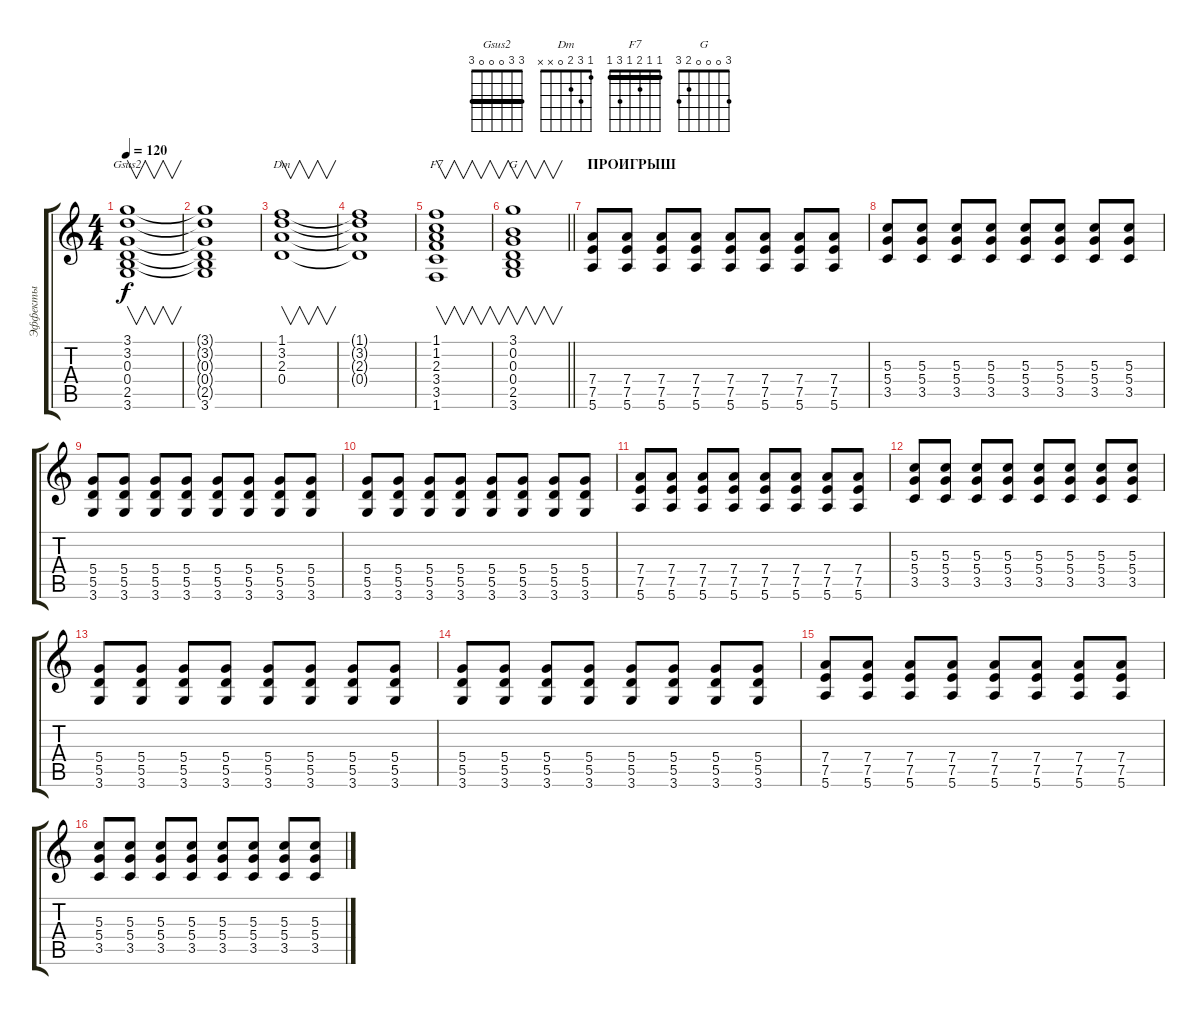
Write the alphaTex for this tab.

\track ("Эффекты" "Эффекты") {instrument distortionguitar}
\staff {score tabs}
\tuning (E4 B3 G3 D3 A2 E2) {hide}
\chord ("Gsus2" 3 3 0 0 0 3) {barre 3}
\chord ("Dm" 1 3 2 0 x x)
\chord ("F7" 1 1 2 1 3 1) {barre 1}
\chord ("G" 3 0 0 0 2 3)
\ts (4 4)
\tempo 120
\clef g2
\ks c
(3.1 3.2 0.3 0.4 2.5 3.6).1{v ch "Gsus2" dy f} |
(3.1{t} 3.2{t} 0.3{t} 0.4{t} 2.5{t} 3.6).1 |
(1.1 3.2 2.3 0.4).1{v ch "Dm"} |
(1.1{t} 3.2{t} 2.3{t} 0.4{t}).1 |
(1.1 1.2 2.3 3.4 3.5 1.6).1{v ch "F7"} |
\barLineRight lightlight
(3.1 0.2 0.3 0.4 2.5 3.6).1{v ch "G"} |
\section ("" "ПРОИГРЫШ")
(7.4 7.5 5.6).8 (7.4 7.5 5.6).8 (7.4 7.5 5.6).8 (7.4 7.5 5.6).8 (7.4 7.5 5.6).8 (7.4 7.5 5.6).8 (7.4 7.5 5.6).8 (7.4 7.5 5.6).8 |
(5.3 5.4 3.5).8 (5.3 5.4 3.5).8 (5.3 5.4 3.5).8 (5.3 5.4 3.5).8 (5.3 5.4 3.5).8 (5.3 5.4 3.5).8 (5.3 5.4 3.5).8 (5.3 5.4 3.5).8 |
(5.4 5.5 3.6).8 (5.4 5.5 3.6).8 (5.4 5.5 3.6).8 (5.4 5.5 3.6).8 (5.4 5.5 3.6).8 (5.4 5.5 3.6).8 (5.4 5.5 3.6).8 (5.4 5.5 3.6).8 |
(5.4 5.5 3.6).8 (5.4 5.5 3.6).8 (5.4 5.5 3.6).8 (5.4 5.5 3.6).8 (5.4 5.5 3.6).8 (5.4 5.5 3.6).8 (5.4 5.5 3.6).8 (5.4 5.5 3.6).8 |
(7.4 7.5 5.6).8 (7.4 7.5 5.6).8 (7.4 7.5 5.6).8 (7.4 7.5 5.6).8 (7.4 7.5 5.6).8 (7.4 7.5 5.6).8 (7.4 7.5 5.6).8 (7.4 7.5 5.6).8 |
(5.3 5.4 3.5).8 (5.3 5.4 3.5).8 (5.3 5.4 3.5).8 (5.3 5.4 3.5).8 (5.3 5.4 3.5).8 (5.3 5.4 3.5).8 (5.3 5.4 3.5).8 (5.3 5.4 3.5).8 |
(5.4 5.5 3.6).8 (5.4 5.5 3.6).8 (5.4 5.5 3.6).8 (5.4 5.5 3.6).8 (5.4 5.5 3.6).8 (5.4 5.5 3.6).8 (5.4 5.5 3.6).8 (5.4 5.5 3.6).8 |
(5.4 5.5 3.6).8 (5.4 5.5 3.6).8 (5.4 5.5 3.6).8 (5.4 5.5 3.6).8 (5.4 5.5 3.6).8 (5.4 5.5 3.6).8 (5.4 5.5 3.6).8 (5.4 5.5 3.6).8 |
(7.4 7.5 5.6).8 (7.4 7.5 5.6).8 (7.4 7.5 5.6).8 (7.4 7.5 5.6).8 (7.4 7.5 5.6).8 (7.4 7.5 5.6).8 (7.4 7.5 5.6).8 (7.4 7.5 5.6).8 |
(5.3 5.4 3.5).8 (5.3 5.4 3.5).8 (5.3 5.4 3.5).8 (5.3 5.4 3.5).8 (5.3 5.4 3.5).8 (5.3 5.4 3.5).8 (5.3 5.4 3.5).8 (5.3 5.4 3.5).8
